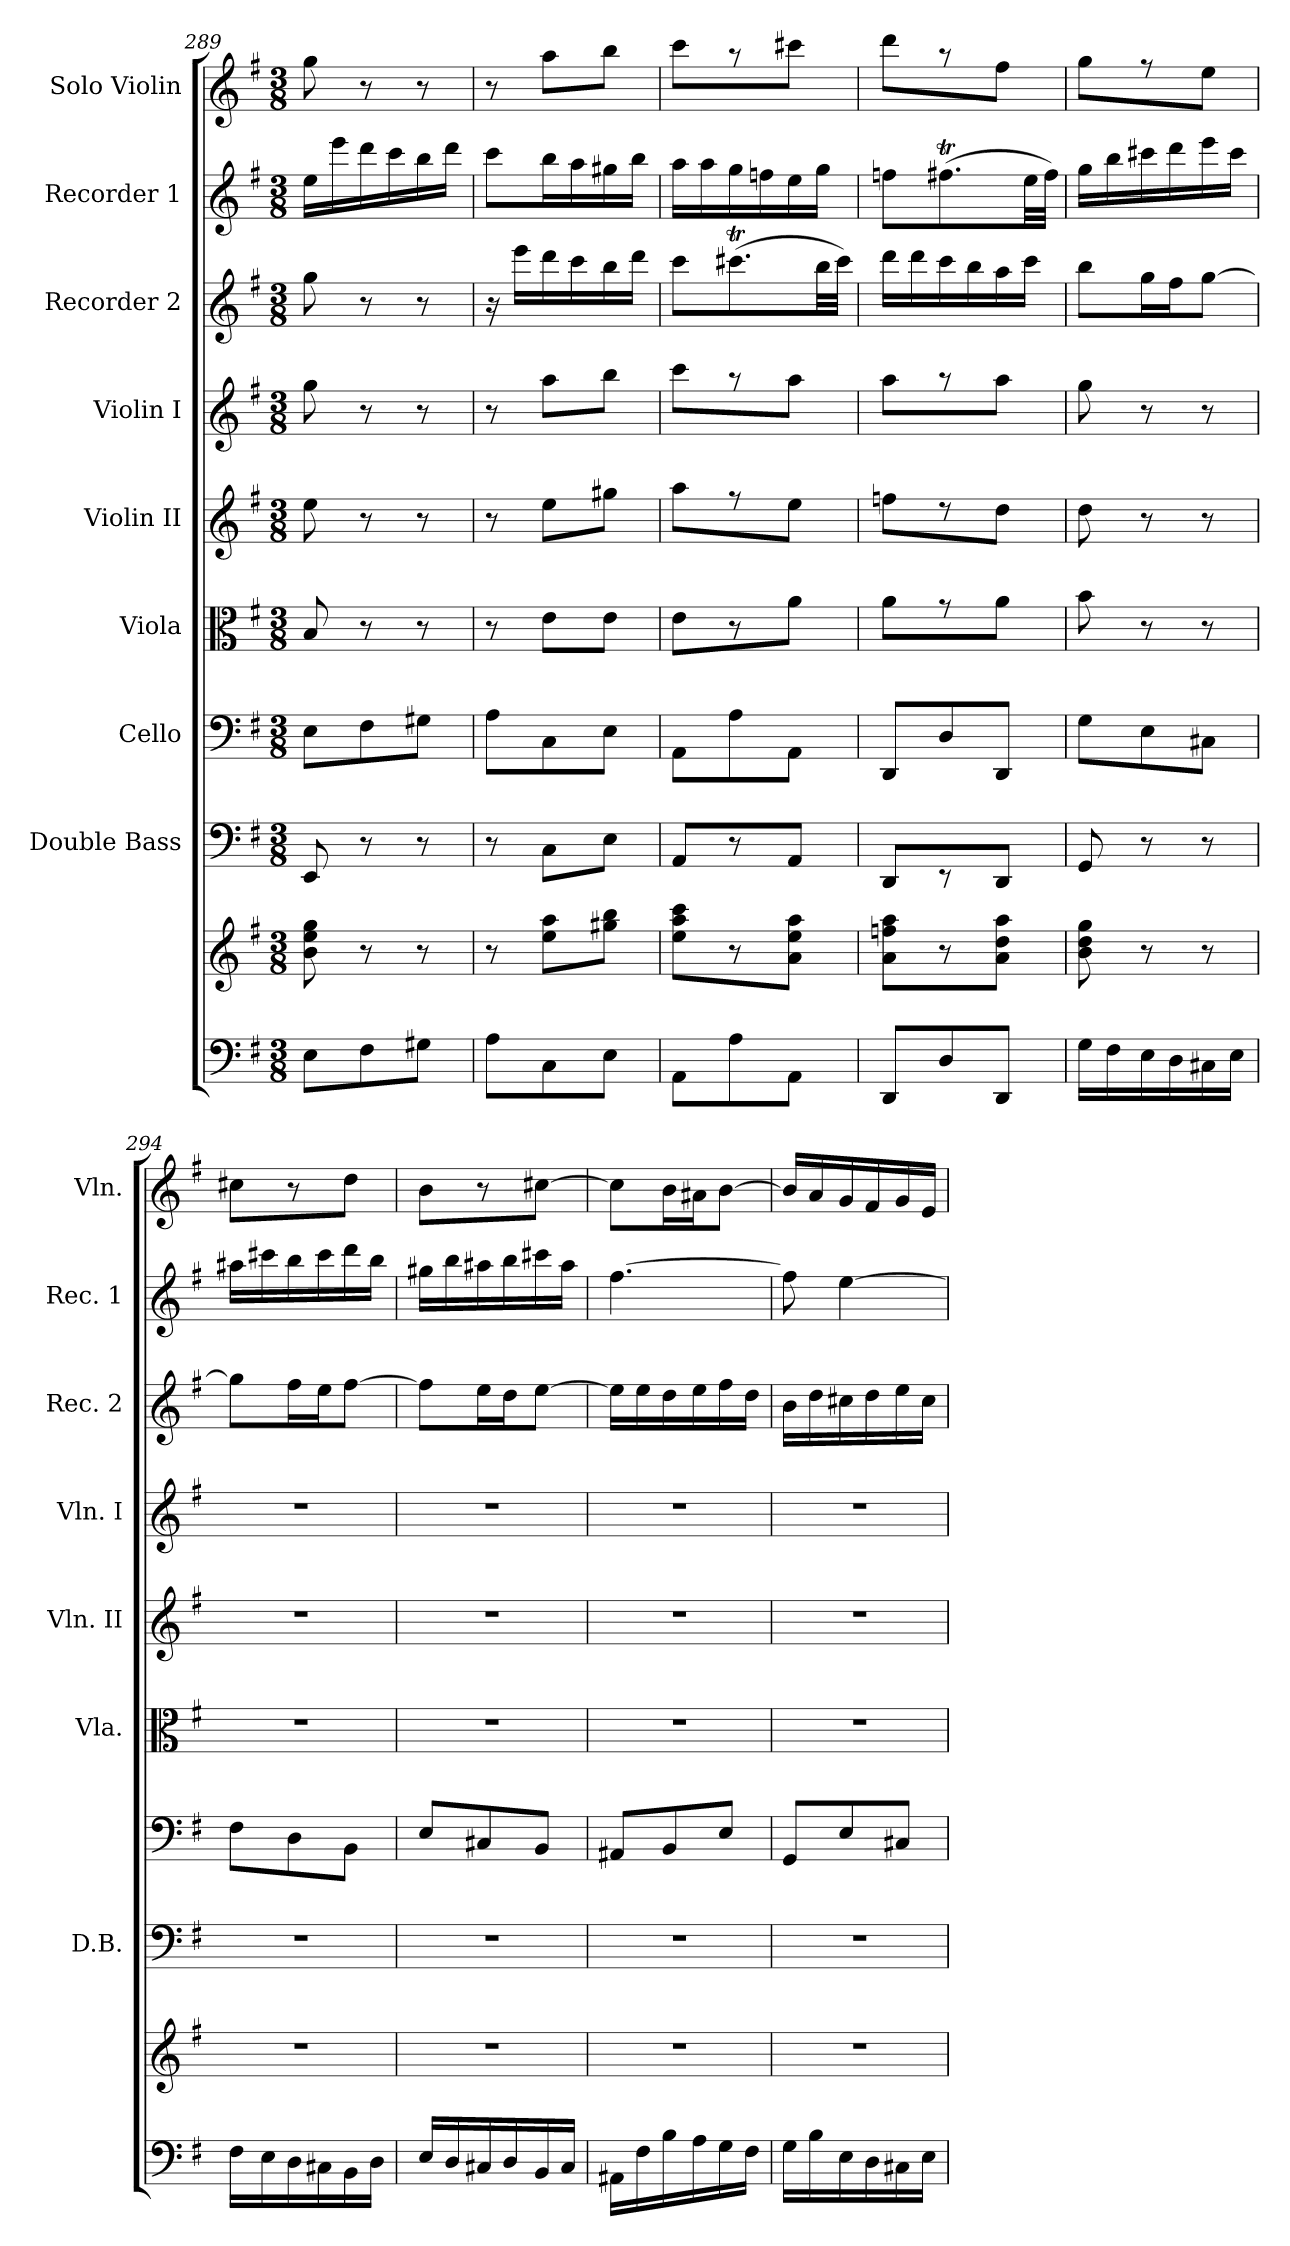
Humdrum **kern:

**kern	**kern	**kern	**kern	**kern	**kern	**kern	**kern	**kern	**kern
*part9	*part9	*part8	*part7	*part6	*part5	*part4	*part3	*part2	*part1
*staff10	*staff9	*staff8	*staff7	*staff6	*staff5	*staff4	*staff3	*staff2	*staff1
*	*	*I"Double Bass	*I"Cello	*I"Viola	*I"Violin II	*I"Violin I	*I"Recorder 2	*I"Recorder 1	*I"Solo Violin
*	*	*I'D.B.	*	*I'Vla.	*I'Vln. II	*I'Vln. I	*I'Rec. 2	*I'Rec. 1	*I'Vln.
*clefF4	*clefG2	*clefF4	*clefF4	*clefC3	*clefG2	*clefG2	*clefG2	*clefG2	*clefG2
*	*	*ITrd7c12	*	*	*	*	*	*	*
*k[f#]	*k[f#]	*k[f#]	*k[f#]	*k[f#]	*k[f#]	*k[f#]	*k[f#]	*k[f#]	*k[f#]
*G:	*G:	*G:	*G:	*G:	*G:	*G:	*G:	*G:	*G:
*M3/8	*M3/8	*M3/8	*M3/8	*M3/8	*M3/8	*M3/8	*M3/8	*M3/8	*M3/8
=289	=289	=289	=289	=289	=289	=289	=289	=289	=289
8E\L	8b\ 8ee\ 8gg\	8EEE/	8E\L	8B/	8ee\	8gg\	8gg\	16ee\LL	8gg\
.	.	.	.	.	.	.	.	16eee\	.
8F#\	8r	8r	8F#\	8r	8r	8r	8r	16ddd\	8r
.	.	.	.	.	.	.	.	16ccc\	.
8G#\J	8r	8r	8G#\J	8r	8r	8r	8r	16bb\	8r
.	.	.	.	.	.	.	.	16ddd\JJ	.
=290	=290	=290	=290	=290	=290	=290	=290	=290	=290
8A\L	8r	8r	8A\L	8r	8r	8r	16r	8ccc\L	8r
.	.	.	.	.	.	.	16eee\LL	.	.
8C\	8ee\ 8aa\L	8CC\L	8C\	8e\L	8ee\L	8aa\L	16ddd\	16bb\L	8aa\L
.	.	.	.	.	.	.	16ccc\	16aa\	.
8E\J	8gg#\ 8bb\J	8EE\J	8E\J	8e\J	8gg#\J	8bb\J	16bb\	16gg#\	8bb\J
.	.	.	.	.	.	.	16ddd\JJ	16bb\JJ	.
=291	=291	=291	=291	=291	=291	=291	=291	=291	=291
8AA\L	8ee\ 8aa\ 8ccc\L	8AAA/L	8AA\L	8e\L	8aa\L	8ccc\L	8ccc\L	16aa\LL	8ccc\L
.	.	.	.	.	.	.	.	16aa\	.
8A\	8r	8r	8A\	8r	8r	8r	(>8.ccc#t\	16gg\	8r
.	.	.	.	.	.	.	.	16ffn\	.
8AA\J	8a\ 8ee\ 8aa\J	8AAA/J	8AA\J	8a\J	8ee\J	8aa\J	.	16ee\	8ccc#\J
.	.	.	.	.	.	.	32bb\LL	16gg\JJ	.
.	.	.	.	.	.	.	32ccc#\JJJ)	.	.
=292	=292	=292	=292	=292	=292	=292	=292	=292	=292
8DD/L	8a\ 8ffn\ 8aa\L	8DDD/L	8DD/L	8a\L	8ffn\L	8aa\L	16ddd\LL	8ffn\L	8ddd\L
.	.	.	.	.	.	.	16ddd\	.	.
8D/	8r	8r	8D/	8r	8r	8r	16ccc\	(>8.ff#t\	8r
.	.	.	.	.	.	.	16bb\	.	.
8DD/J	8a\ 8dd\ 8aa\J	8DDD/J	8DD/J	8a\J	8dd\J	8aa\J	16aa\	.	8ff#\J
.	.	.	.	.	.	.	16ccc\JJ	32ee\LL	.
.	.	.	.	.	.	.	.	32ff#\JJJ)	.
!!LO:LB:g=z
=293	=293	=293	=293	=293	=293	=293	=293	=293	=293
16G\LL	8b\ 8dd\ 8gg\	8GGG/	8G\L	8b\	8dd\	8gg\	8bb\L	16gg\LL	8gg\L
16F#\	.	.	.	.	.	.	.	16bb\	.
16E\	8r	8r	8E\	8r	8r	8r	16gg\L	16ccc#\	8r
16D\	.	.	.	.	.	.	16ff#\J	16ddd\	.
16C#\	8r	8r	8C#\J	8r	8r	8r	[8gg\J	16eee\	8ee\J
16E\JJ	.	.	.	.	.	.	.	16ccc#\JJ	.
=294	=294	=294	=294	=294	=294	=294	=294	=294	=294
16F#\LL	4.r	4.r	8F#\L	4.r	4.r	4.r	8gg\L]	16aa#\LL	8cc#\L
16E\	.	.	.	.	.	.	.	16ccc#\	.
16D\	.	.	8D\	.	.	.	16ff#\L	16bb\	8r
16C#\	.	.	.	.	.	.	16ee\J	16ccc#\	.
16BB\	.	.	8BB\J	.	.	.	[8ff#\J	16ddd\	8dd\J
16D\JJ	.	.	.	.	.	.	.	16bb\JJ	.
=295	=295	=295	=295	=295	=295	=295	=295	=295	=295
16E/LL	4.r	4.r	8E/L	4.r	4.r	4.r	8ff#\L]	16gg#\LL	8b\L
16D/	.	.	.	.	.	.	.	16bb\	.
16C#/	.	.	8C#/	.	.	.	16ee\L	16aa#\	8r
16D/	.	.	.	.	.	.	16dd\J	16bb\	.
16BB/	.	.	8BB/J	.	.	.	[8ee\J	16ccc#\	[8cc#\J
16C#/JJ	.	.	.	.	.	.	.	16aa#\JJ	.
=296	=296	=296	=296	=296	=296	=296	=296	=296	=296
16AA#\LL	4.r	4.r	8AA#/L	4.r	4.r	4.r	16ee\LL]	[4.ff#\	8cc#\L]
16F#\	.	.	.	.	.	.	16ee\	.	.
16B\	.	.	8BB/	.	.	.	16dd\	.	16b\L
16A\	.	.	.	.	.	.	16ee\	.	16a#\J
16G\	.	.	8E/J	.	.	.	16ff#\	.	[8b\J
16F#\JJ	.	.	.	.	.	.	16dd\JJ	.	.
=297	=297	=297	=297	=297	=297	=297	=297	=297	=297
16G\LL	4.r	4.r	8GG/L	4.r	4.r	4.r	16b\LL	8ff#\]	16b/LL]
16B\	.	.	.	.	.	.	16dd\	.	16a/
16E\	.	.	8E/	.	.	.	16cc#\	[4ee\	16g/
16D\	.	.	.	.	.	.	16dd\	.	16f#/
16C#\	.	.	8C#/J	.	.	.	16ee\	.	16g/
16E\JJ	.	.	.	.	.	.	16cc#\JJ	.	16e/JJ
=	=	=	=	=	=	=	=	=	=
*-	*-	*-	*-	*-	*-	*-	*-	*-	*-
